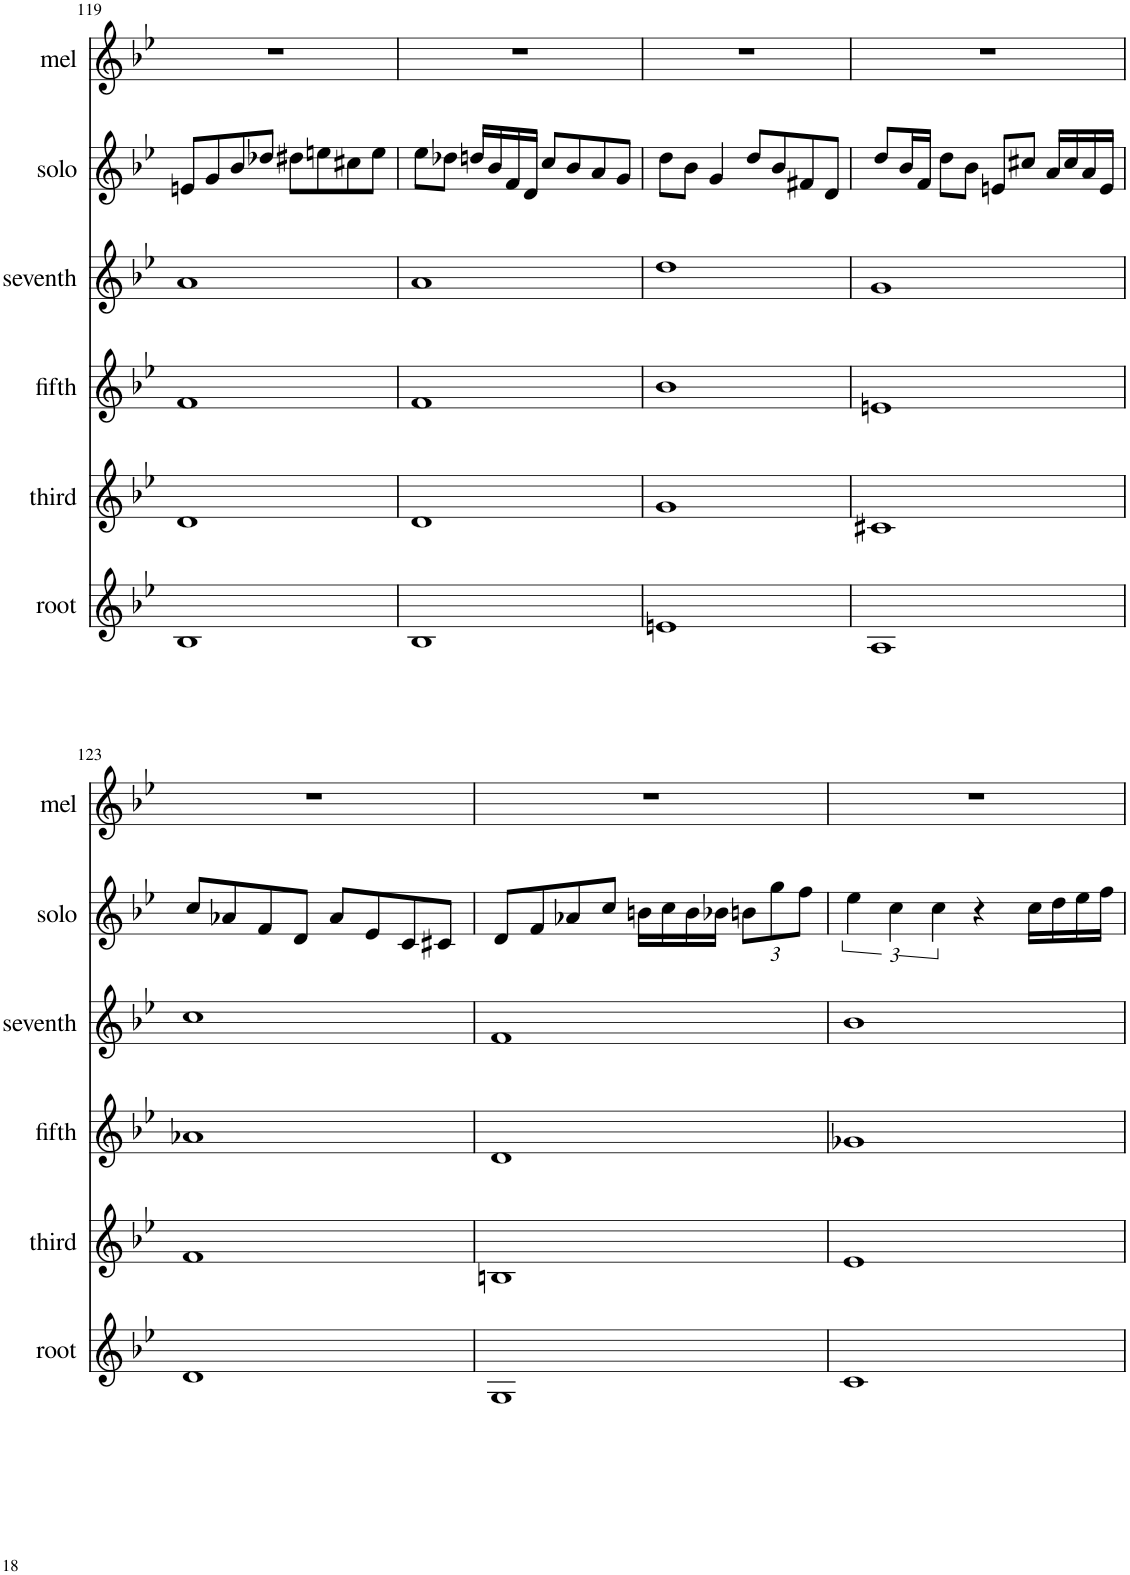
**kern	**kern	**kern	**kern	**kern	**kern
*part6	*part5	*part4	*part3	*part2	*part1
*staff6	*staff5	*staff4	*staff3	*staff2	*staff1
*I"root	*I"third	*I"fifth	*I"seventh	*I"solo	*I"mel
*I'root	*I'third	*I'fifth	*I'seventh	*I'solo	*I'mel
!!LO:PB:g=z
*clefG2	*clefG2	*clefG2	*clefG2	*clefG2	*clefG2
*k[b-e-]	*k[b-e-]	*k[b-e-]	*k[b-e-]	*k[b-e-]	*k[b-e-]
*M4/4	*M4/4	*M4/4	*M4/4	*M4/4	*M4/4
=119	=119	=119	=119	=119	=119
1B-	1d	1f	1a	8en/L	1r
.	.	.	.	8g/	.
.	.	.	.	8b-/	.
.	.	.	.	8dd-X/J	.
.	.	.	.	8dd#X\L	.
.	.	.	.	8een\	.
.	.	.	.	8cc#X\	.
.	.	.	.	8ee\J	.
=120	=120	=120	=120	=120	=120
1B-	1d	1f	1a	8ee-\L	1r
.	.	.	.	8dd-X\J	.
.	.	.	.	16ddn/LL	.
.	.	.	.	16b-/	.
.	.	.	.	16f/	.
.	.	.	.	16d/JJ	.
.	.	.	.	8cc/L	.
.	.	.	.	8b-/	.
.	.	.	.	8a/	.
.	.	.	.	8g/J	.
=121	=121	=121	=121	=121	=121
1en	1g	1b-	1dd	8dd\L	1r
.	.	.	.	8b-\J	.
.	.	.	.	4g/	.
.	.	.	.	8dd/L	.
.	.	.	.	8b-/	.
.	.	.	.	8f#X/	.
.	.	.	.	8d/J	.
=122	=122	=122	=122	=122	=122
1A	1c#X	1en	1g	8dd/L	1r
.	.	.	.	16b-/L	.
.	.	.	.	16f/JJ	.
.	.	.	.	8dd\L	.
.	.	.	.	8b-\J	.
.	.	.	.	8en/L	.
.	.	.	.	8cc#X/J	.
.	.	.	.	16a/LL	.
.	.	.	.	16cc#/	.
.	.	.	.	16a/	.
.	.	.	.	16e/JJ	.
!!LO:LB:g=z
=123	=123	=123	=123	=123	=123
1d	1f	1a-X	1cc	8cc/L	1r
.	.	.	.	8a-X/	.
.	.	.	.	8f/	.
.	.	.	.	8d/J	.
.	.	.	.	8a-/L	.
.	.	.	.	8e-/	.
.	.	.	.	8c/	.
.	.	.	.	8c#X/J	.
=124	=124	=124	=124	=124	=124
1G	1Bn	1d	1f	8d/L	1r
.	.	.	.	8f/	.
.	.	.	.	8a-X/	.
.	.	.	.	8cc/J	.
.	.	.	.	16bn\LL	.
.	.	.	.	16cc\	.
.	.	.	.	16b\	.
.	.	.	.	16b-X\JJ	.
*	*	*	*	*Xbrackettup	*
.	.	.	.	12bn\L	.
.	.	.	.	12gg\	.
.	.	.	.	12ff\J	.
=125	=125	=125	=125	=125	=125
*	*	*	*	*brackettup	*
1c	1e-	1g-X	1b-	6ee-\	1r
.	.	.	.	6cc\	.
.	.	.	.	6cc\	.
.	.	.	.	4r	.
.	.	.	.	16cc\LL	.
.	.	.	.	16dd\	.
.	.	.	.	16ee-\	.
.	.	.	.	16ff\JJ	.
=	=	=	=	=	=
*-	*-	*-	*-	*-	*-
